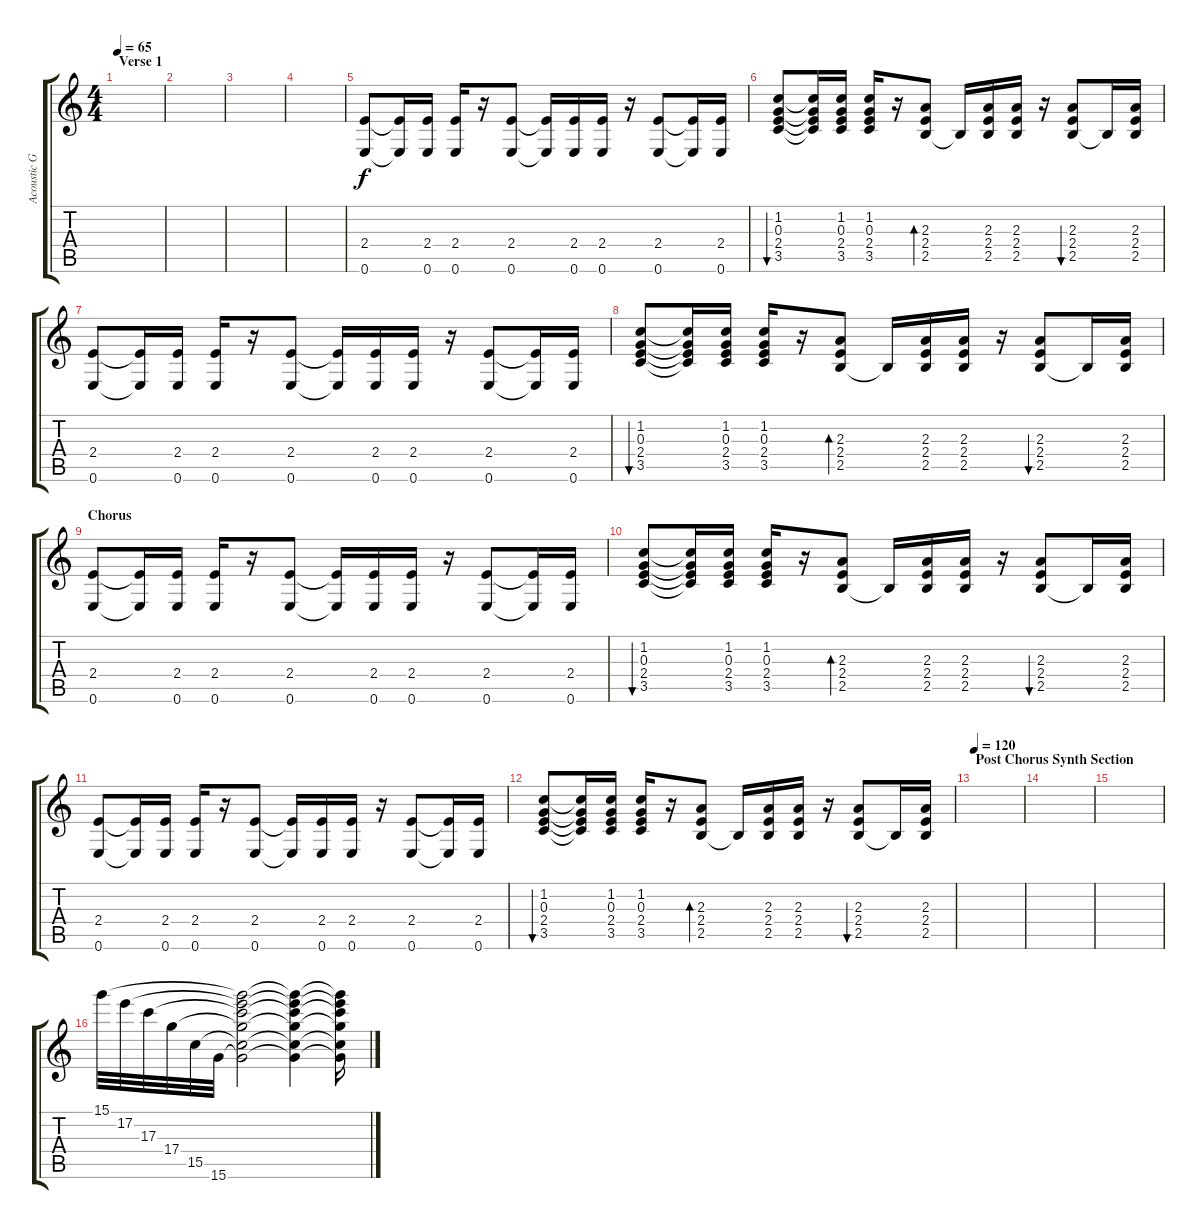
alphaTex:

\track ("Acoustic Guitar (Rhythm 2)" "Acoustic G") {instrument acousticguitarsteel}
\staff {score tabs}
\tuning (E4 B3 G3 D3 A2 E2) {hide}
\ts (4 4)
\section ("" "Verse 1")
\tempo 65
\clef g2
\ks c
|
|
|
|
(2.4 0.6).8 (2.4{t} 0.6{t}).16 (2.4 0.6).16 (2.4 0.6).16 r.16 (2.4 0.6).8 (2.4{t} 0.6{t}).16 (2.4 0.6).16 (2.4 0.6).16 r.16 (2.4 0.6).8 (2.4{t} 0.6{t}).16 (2.4 0.6).16 |
(1.2 0.3 2.4 3.5).8{bu 120} (1.2{t} 0.3{t} 2.4{t} 3.5{t}).16 (1.2 0.3 2.4 3.5).16 (1.2 0.3 2.4 3.5).16 r.16 (2.3 2.4 2.5).8{bd 60} 2.5{t}.16 (2.3 2.4 2.5).16 (2.3 2.4 2.5).16 r.16 (2.3 2.4 2.5).8{bu 60} 2.5{t}.16 (2.3 2.4 2.5).16 |
(2.4 0.6).8 (2.4{t} 0.6{t}).16 (2.4 0.6).16 (2.4 0.6).16 r.16 (2.4 0.6).8 (2.4{t} 0.6{t}).16 (2.4 0.6).16 (2.4 0.6).16 r.16 (2.4 0.6).8 (2.4{t} 0.6{t}).16 (2.4 0.6).16 |
(1.2 0.3 2.4 3.5).8{bu 120} (1.2{t} 0.3{t} 2.4{t} 3.5{t}).16 (1.2 0.3 2.4 3.5).16 (1.2 0.3 2.4 3.5).16 r.16 (2.3 2.4 2.5).8{bd 60} 2.5{t}.16 (2.3 2.4 2.5).16 (2.3 2.4 2.5).16 r.16 (2.3 2.4 2.5).8{bu 60} 2.5{t}.16 (2.3 2.4 2.5).16 |
\section ("" "Chorus")
(2.4 0.6).8{volume 13} (2.4{t} 0.6{t}).16 (2.4 0.6).16 (2.4 0.6).16 r.16 (2.4 0.6).8 (2.4{t} 0.6{t}).16 (2.4 0.6).16 (2.4 0.6).16 r.16 (2.4 0.6).8 (2.4{t} 0.6{t}).16 (2.4 0.6).16 |
(1.2 0.3 2.4 3.5).8{bu 120} (1.2{t} 0.3{t} 2.4{t} 3.5{t}).16 (1.2 0.3 2.4 3.5).16 (1.2 0.3 2.4 3.5).16 r.16 (2.3 2.4 2.5).8{bd 60} 2.5{t}.16 (2.3 2.4 2.5).16 (2.3 2.4 2.5).16 r.16 (2.3 2.4 2.5).8{bu 60} 2.5{t}.16 (2.3 2.4 2.5).16 |
(2.4 0.6).8 (2.4{t} 0.6{t}).16 (2.4 0.6).16 (2.4 0.6).16 r.16 (2.4 0.6).8 (2.4{t} 0.6{t}).16 (2.4 0.6).16 (2.4 0.6).16 r.16 (2.4 0.6).8 (2.4{t} 0.6{t}).16 (2.4 0.6).16 |
(1.2 0.3 2.4 3.5).8{bu 120} (1.2{t} 0.3{t} 2.4{t} 3.5{t}).16 (1.2 0.3 2.4 3.5).16 (1.2 0.3 2.4 3.5).16 r.16 (2.3 2.4 2.5).8{bd 60} 2.5{t}.16 (2.3 2.4 2.5).16 (2.3 2.4 2.5).16 r.16 (2.3 2.4 2.5).8{bu 60} 2.5{t}.16 (2.3 2.4 2.5).16 |
\section ("" "Post Chorus Synth Section")
\tempo 120
|
|
|
15.1.32 17.2.32 17.3.32 17.4.32 15.5.32 15.6.32 (15.1{t} 17.2{t} 17.3{t} 17.4{t} 15.5{t} 15.6{t}).2 (15.1{t} 17.2{t} 17.3{t} 17.4{t} 15.5{t} 15.6{t}).4 (15.1{t} 17.2{t} 17.3{t} 17.4{t} 15.5{t} 15.6{t}).16
